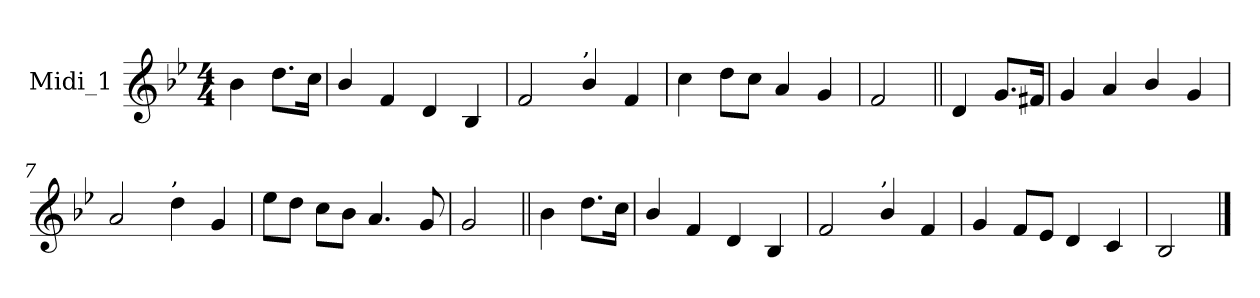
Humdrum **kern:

**kern
*part1
*staff1
*I"Midi_1
*clefG2
*k[b-e-]
*B-:
*M4/4
=
4b-
8.ddL
16ccJ
=1
4b-/
4f/
4d/
4B-/
=2
2f/
!LO:TX:a:t=,
4b-/
4f/
=3
4cc
8ddL
8ccJ
4a
4g
=4
2f
!!LO:LB:g=z
=5||
4d
8.gL
16f#XJ
=6
4g
4a
4b-/
4g
=7
2a
!LO:TX:a:t=,
4dd
4g
=8
8ee-L
8ddJ
8ccL
8b-J
4.a
8g
=9
2g
!!LO:LB:g=z
=10||
4b-
8.ddL
16ccJ
=11
4b-/
4f/
4d/
4B-/
=12
2f/
!LO:TX:a:t=,
4b-/
4f
=13
4g
8fL
8e-J
4d
4c
=14
2B-
==
*-
